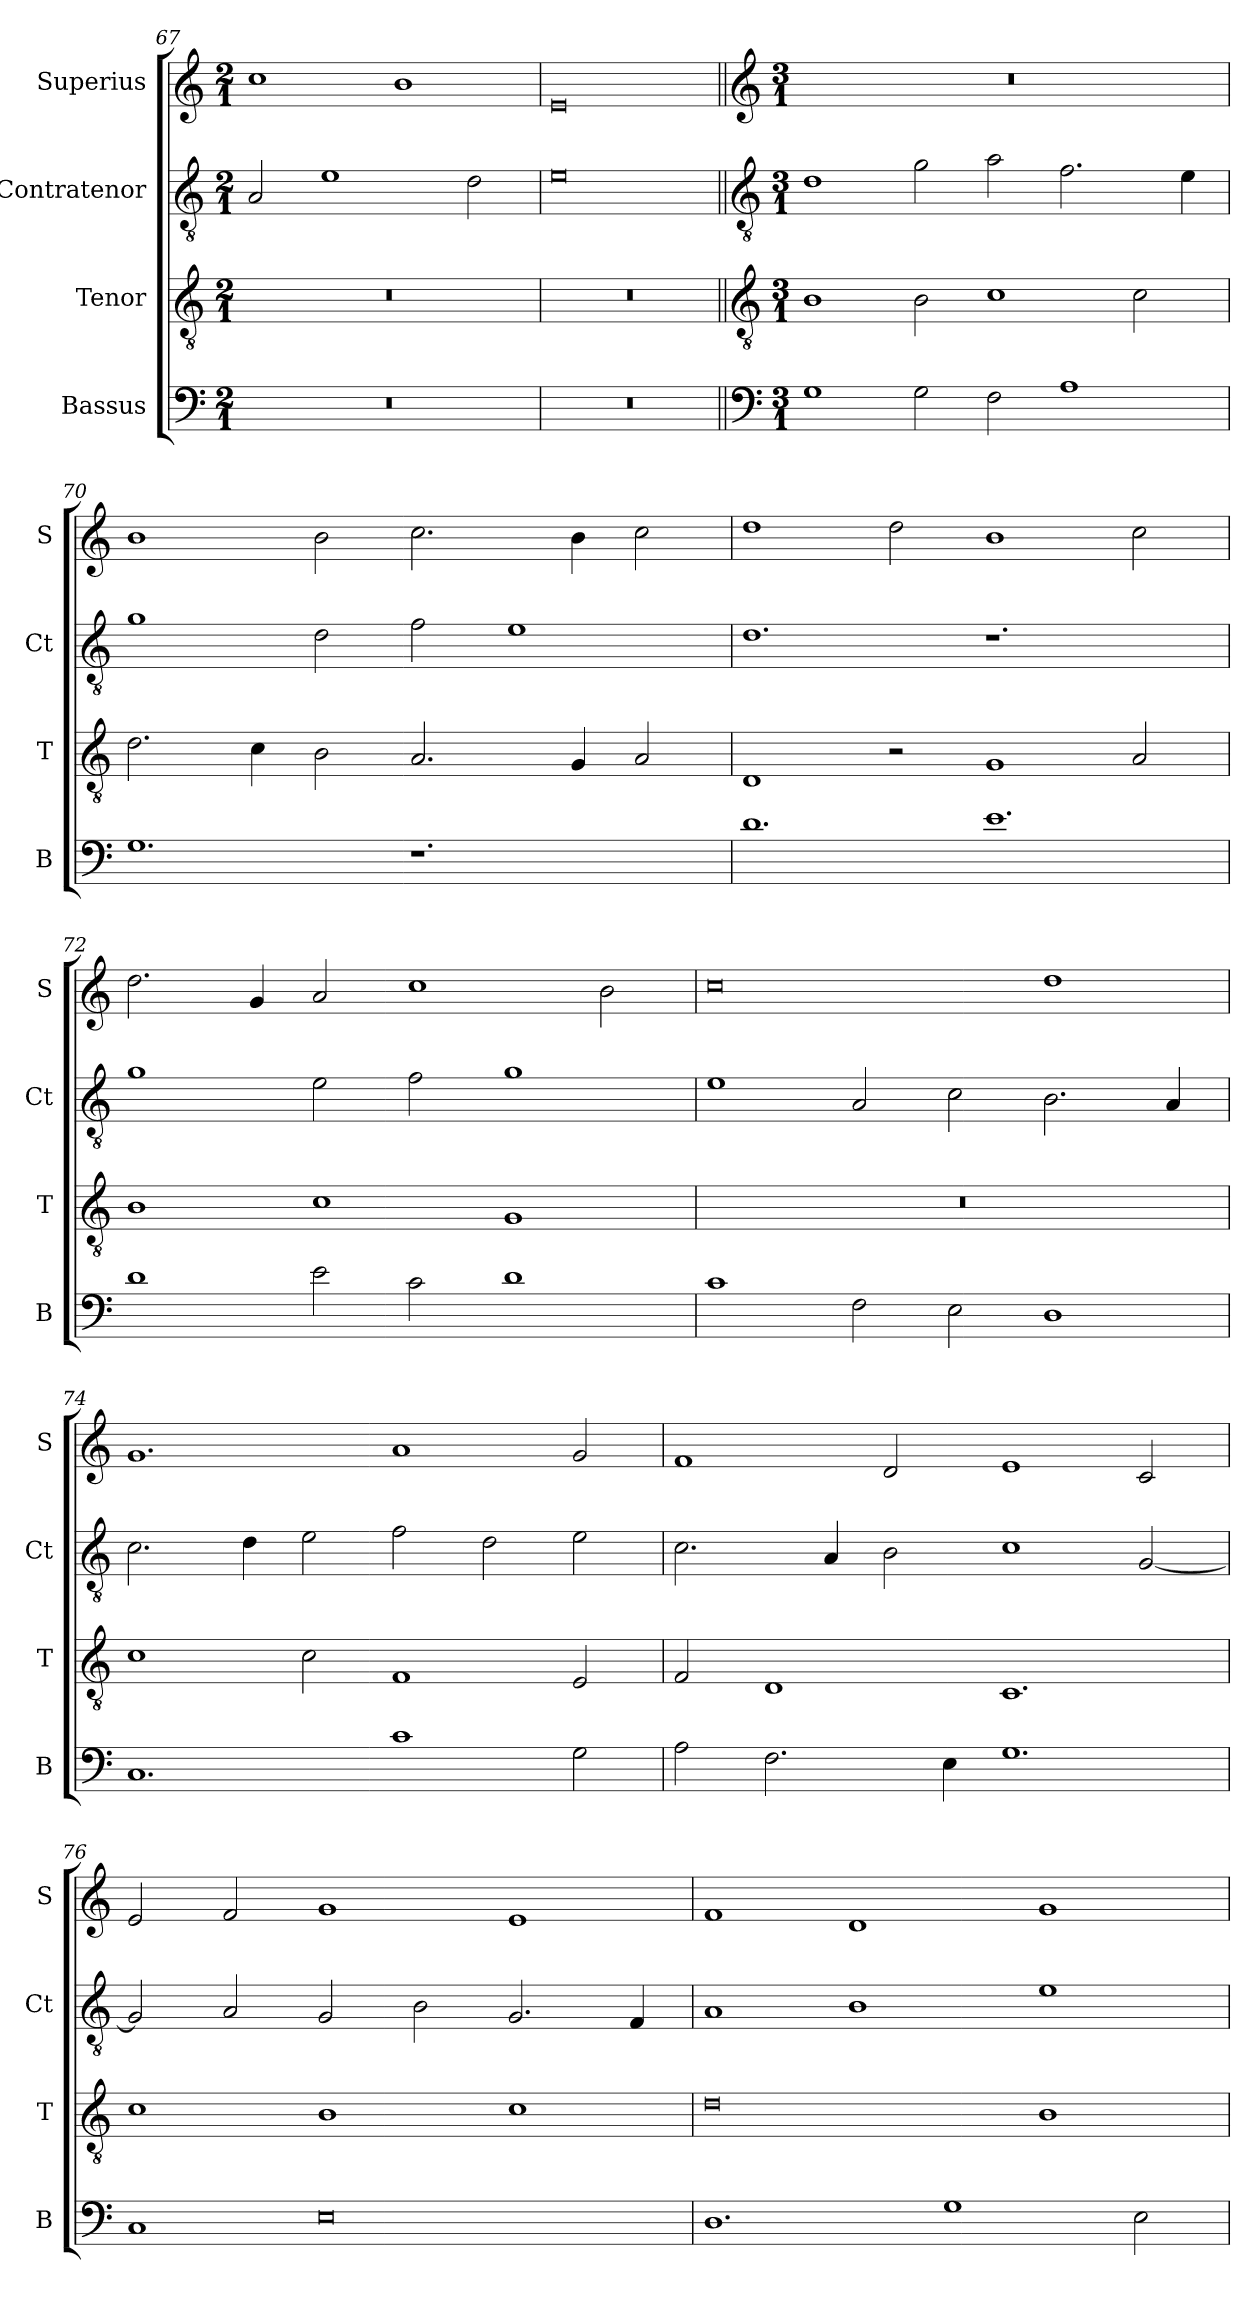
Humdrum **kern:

**kern	**kern	**kern	**kern
*part4	*part3	*part2	*part1
*staff4	*staff3	*staff2	*staff1
*I"Bassus	*I"Tenor	*I"Contratenor	*I"Superius
*I'B	*I'T	*I'Ct	*I'S
*clefF4	*clefGv2	*clefGv2	*clefG2
*k[]	*k[]	*k[]	*k[]
*M2/1	*M2/1	*M2/1	*M2/1
=67	=67	=67	=67
0r	0r	2A/	1cc
.	.	1e	.
.	.	.	1b
.	.	2d\	.
=68	=68	=68	=68
0r	0r	0e	0e
!!LO:LB:g=z
=69||	=69||	=69||	=69||
*clefF4	*clefGv2	*clefGv2	*clefG2
*k[]	*k[]	*k[]	*k[]
*M3/1	*M3/1	*M3/1	*M3/1
1G	1B	1d	0.r
2G\	2B\	2g\	.
2F\	1c	2a\	.
1A	.	2.f\	.
.	2c\	.	.
.	.	4e\	.
=70	=70	=70	=70
1.G	2.d\	1g	1b
.	4c\	.	.
.	2B\	2d\	2b\
1.r	2.A/	2f\	2.cc\
.	.	1e	.
.	4G/	.	4b\
.	2A/	.	2cc\
=71	=71	=71	=71
1.d	1D	1.d	1dd
.	2r	.	2dd\
1.e	1G	1.r	1b
.	2A/	.	2cc\
=72	=72	=72	=72
1d	1B	1g	2.dd\
.	.	.	4g/
2e\	1c	2e\	2a/
2c\	.	2f\	1cc
1d	1G	1g	.
.	.	.	2b\
=73	=73	=73	=73
1c	0.r	1e	0cc
2F\	.	2A/	.
2E\	.	2c\	.
1D	.	2.B\	1dd
.	.	4A/	.
=74	=74	=74	=74
1.C	1c	2.c\	1.g
.	.	4d\	.
.	2c\	2e\	.
1c	1F	2f\	1a
.	.	2d\	.
2G\	2E/	2e\	2g/
=75	=75	=75	=75
2A\	2F/	2.c\	1f
2.F\	1D	.	.
.	.	4A/	.
.	.	2B\	2d/
4E\	.	.	.
1.G	1.C	1c	1e
.	.	[2G/	2c/
=76	=76	=76	=76
1C	1c	2G/]	2e/
.	.	2A/	2f/
0E	1B	2G/	1g
.	.	2B\	.
.	1c	2.G/	1e
.	.	4F/	.
=77	=77	=77	=77
1.D	0d	1A	1f
.	.	1B	1d
1G	.	.	.
.	1B	1e	1g
2E\	.	.	.
=	=	=	=
*-	*-	*-	*-
